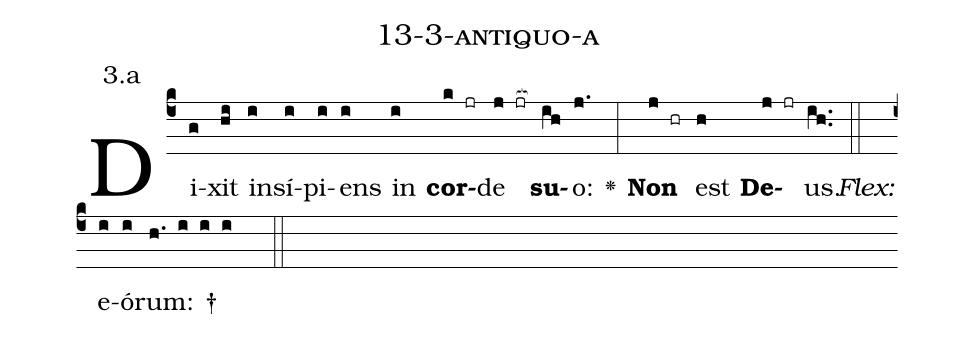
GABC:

name: 13-3-antiquo-a;
annotation: 3.a;
%%
(c4)Di(g)xit(hi) in(i)sí(i)pi(i)ens(i) in(i) <b>cor</b>(k jr)de(j jr[ocb:1{]) <b>su</b>(ih[ocb:0}])o:(j.) <v>\greheightstar</v>(:) <b>Non</b>(j hr) est(h) <b>De</b>(j jr)us.(ih..) (::)
<i>Flex:</i>()  e(i)ó(i)rum: †(h. i i i  ::)

%E(i) u(i) o(j) u(h) a(j) e.(ih..) (::)
